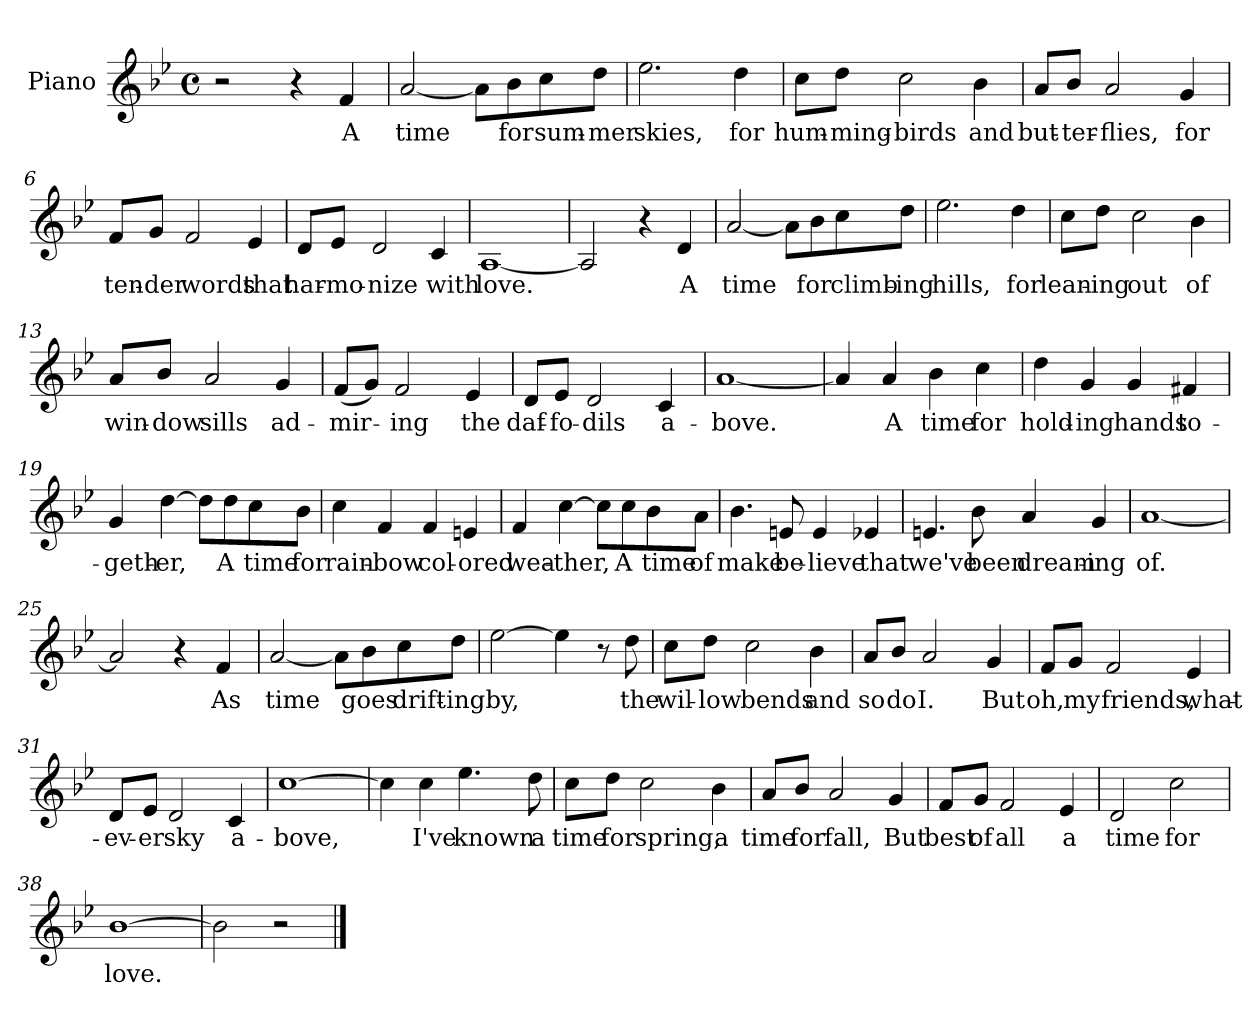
**kern	**text
*part1	*part1
*staff1	*staff1
*I"Piano	*
*I'Pno.	*
*clefG2	*
*k[b-e-]	*
*B-:	*
*M4/4	*
*met(c)	*
=1	=1
2r	.
4r	.
4f/	A
=2	=2
[2a/	time
8a\L]	.
8b-\	for
8cc\	sum-
8dd\J	-mer
=3	=3
2.ee-\	skies,
4dd\	for
=4	=4
8cc\L	hum-
8dd\J	-ming-
2cc\	-birds
4b-\	and
=5	=5
8a/L	but-
8b-/J	-ter-
2a/	-flies,
4g/	for
!!LO:LB:g=z
=6	=6
8f/L	ten-
8g/J	-der
2f/	words
4e-/	that
=7	=7
8d/L	har-
8e-/J	-mo-
2d/	-nize
4c/	with
=8	=8
[1A	love.
=9	=9
2A/]	.
4r	.
4d/	A
=10	=10
[2a/	time
8a\L]	.
8b-\	for
8cc\	climb-
8dd\J	-ing
!!LO:LB:g=z
=11	=11
2.ee-\	hills,
4dd\	for
=12	=12
8cc\L	lean-
8dd\J	-ing
2cc\	out
4b-\	of
=13	=13
8a/L	win-
8b-/J	-dow
2a/	sills
4g/	ad-
=14	=14
(8f/L	-mir-
8g/J)	.
2f/	-ing
4e-/	the
=15	=15
8d/L	daf-
8e-/J	-fo-
2d/	-dils
4c/	a-
!!LO:LB:g=z
=16	=16
[1a	-bove.
=17	=17
4a/]	.
4a/	A
4b-\	time
4cc\	for
=18	=18
4dd\	hold-
4g/	-ing
4g/	hands
4f#X/	to-
=19	=19
4g/	-geth-
[4dd\	-er,
8dd\L]	.
8dd\	A
8cc\	time
8b-\J	for
=20	=20
4cc\	rain-
4f/	-bow
4f/	col-
4en/	-ored
!!LO:LB:g=z
=21	=21
4f/	wea-
[4cc\	-ther,
8cc\L]	.
8cc\	A
8b-\	time
8a\J	of
=22	=22
4.b-\	make
8en/	be-
4e/	-lieve
4e-X/	that
=23	=23
4.en/	we've
8b-\	been
4a/	dream-
4g/	-ing
=24	=24
[1a	of.
!!LO:LB:g=z
=25	=25
2a/]	.
4r	.
4f/	As
=26	=26
[2a/	time
8a\L]	.
8b-\	goes
8cc\	drift-
8dd\J	-ing
=27	=27
[2ee-\	by,
4ee-\]	.
8r	.
8dd\	the
=28	=28
8cc\L	wil-
8dd\J	-low
2cc\	bends
4b-\	and
=29	=29
8a/L	so
8b-/J	do
2a/	I.
4g/	But
!!LO:LB:g=z
=30	=30
8f/L	oh,
8g/J	my
2f/	friends,
4e-/	what-
=31	=31
8d/L	-ev-
8e-/J	-er
2d/	sky
4c/	a-
=32	=32
[1cc	-bove,
=33	=33
4cc\]	.
4cc\	I've
4.ee-\	known
8dd\	a
=34	=34
8cc\L	time
8dd\J	for
2cc\	spring,
4b-\	a
!!LO:LB:g=z
=35	=35
8a/L	time
8b-/J	for
2a/	fall,
4g/	But
=36	=36
8f/L	best
8g/J	of
2f/	all
4e-/	a
=37	=37
2d/	time
2cc\	for
=38	=38
[1b-	love.
=39	=39
2b-\]	.
2r	.
==	==
*-	*-
